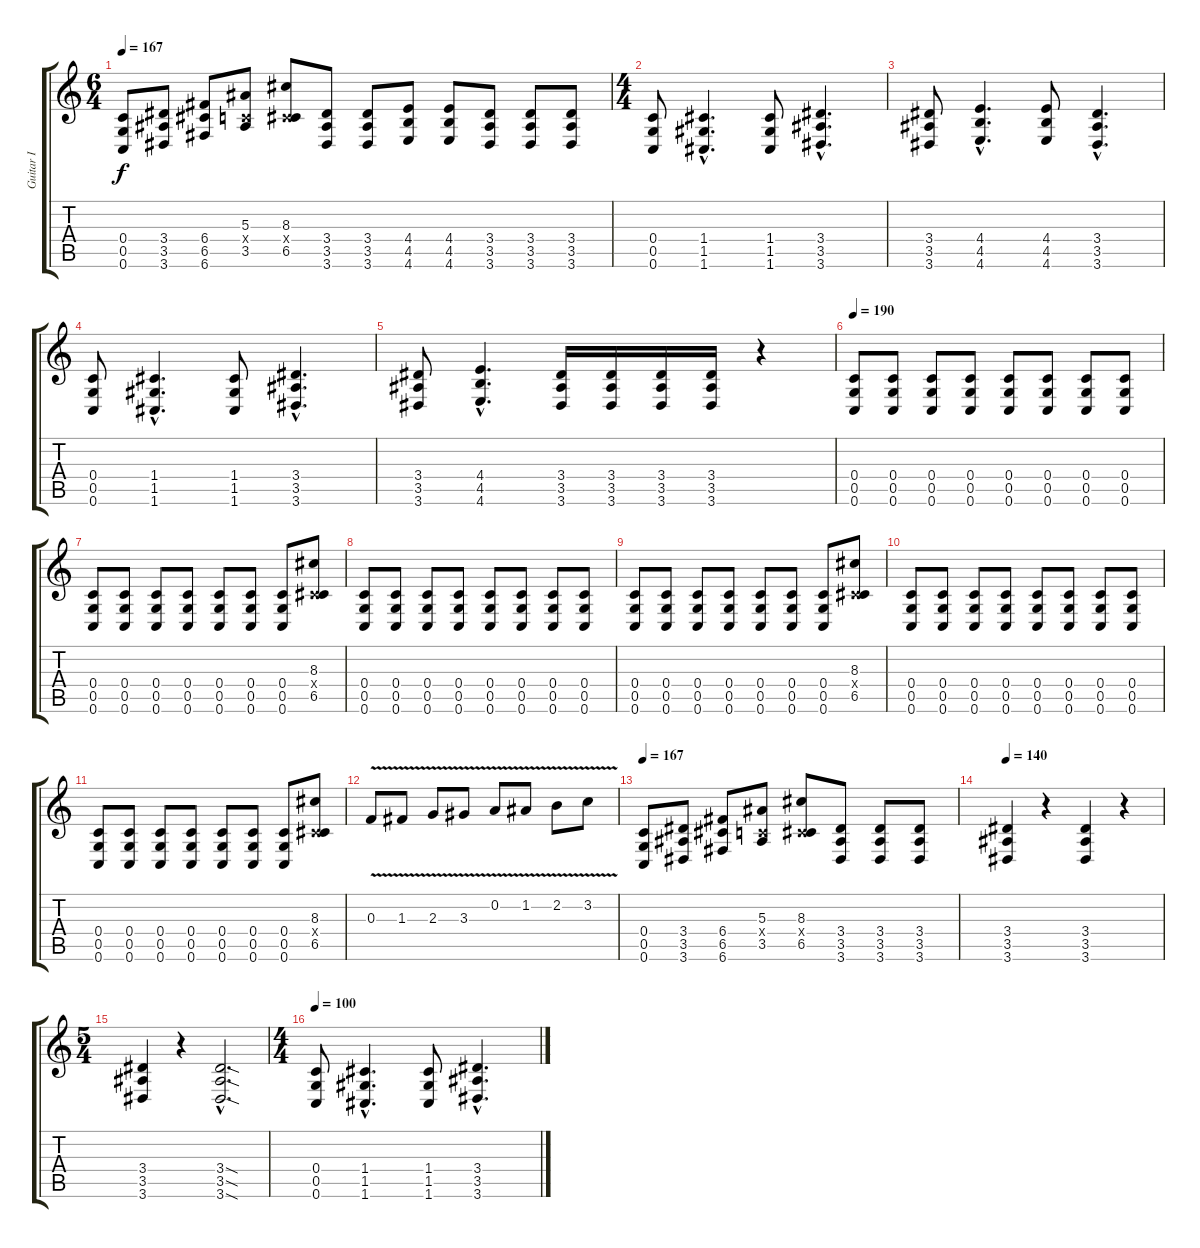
\track ("Guitar I" "Guitar I") {instrument distortionguitar}
\staff {score tabs}
\tuning (D4 A3 F3 C3 G2 C2) {hide}
\ts (6 4)
\tempo 167
\clef g2
\ks c
(0.4 0.5 0.6).8{dy f} (3.4 3.5 3.6).8 (6.4 6.5 6.6).8 (5.3 0.4{x} 3.5).8 (8.3 0.4{x} 6.5).8 (3.4 3.5 3.6).8 (3.4 3.5 3.6).8 (4.4 4.5 4.6).8 (4.4 4.5 4.6).8 (3.4 3.5 3.6).8 (3.4 3.5 3.6).8 (3.4 3.5 3.6).8 |
\ts (4 4)
(0.4 0.5 0.6).8 (1.4{hac} 1.5{hac} 1.6{hac}).4{d} (1.4 1.5 1.6).8 (3.4{hac} 3.5{hac} 3.6{hac}).4{d} |
(3.4 3.5 3.6).8 (4.4{hac} 4.5{hac} 4.6{hac}).4{d} (4.4 4.5 4.6).8 (3.4{hac} 3.5{hac} 3.6{hac}).4{d} |
(0.4 0.5 0.6).8 (1.4{hac} 1.5{hac} 1.6{hac}).4{d} (1.4 1.5 1.6).8 (3.4{hac} 3.5{hac} 3.6{hac}).4{d} |
(3.4 3.5 3.6).8 (4.4{hac} 4.5{hac} 4.6{hac}).4{d} (3.4 3.5 3.6).16 (3.4 3.5 3.6).16 (3.4 3.5 3.6).16 (3.4 3.5 3.6).16 r.4 |
\tempo 190
(0.4 0.5 0.6).8 (0.4 0.5 0.6).8 (0.4 0.5 0.6).8 (0.4 0.5 0.6).8 (0.4 0.5 0.6).8 (0.4 0.5 0.6).8 (0.4 0.5 0.6).8 (0.4 0.5 0.6).8 |
(0.4 0.5 0.6).8 (0.4 0.5 0.6).8 (0.4 0.5 0.6).8 (0.4 0.5 0.6).8 (0.4 0.5 0.6).8 (0.4 0.5 0.6).8 (0.4 0.5 0.6).8 (8.3 0.4{x} 6.5).8 |
(0.4 0.5 0.6).8 (0.4 0.5 0.6).8 (0.4 0.5 0.6).8 (0.4 0.5 0.6).8 (0.4 0.5 0.6).8 (0.4 0.5 0.6).8 (0.4 0.5 0.6).8 (0.4 0.5 0.6).8 |
(0.4 0.5 0.6).8 (0.4 0.5 0.6).8 (0.4 0.5 0.6).8 (0.4 0.5 0.6).8 (0.4 0.5 0.6).8 (0.4 0.5 0.6).8 (0.4 0.5 0.6).8 (8.3 0.4{x} 6.5).8 |
(0.4 0.5 0.6).8 (0.4 0.5 0.6).8 (0.4 0.5 0.6).8 (0.4 0.5 0.6).8 (0.4 0.5 0.6).8 (0.4 0.5 0.6).8 (0.4 0.5 0.6).8 (0.4 0.5 0.6).8 |
(0.4 0.5 0.6).8 (0.4 0.5 0.6).8 (0.4 0.5 0.6).8 (0.4 0.5 0.6).8 (0.4 0.5 0.6).8 (0.4 0.5 0.6).8 (0.4 0.5 0.6).8 (8.3 0.4{x} 6.5).8 |
0.3{v}.8 1.3{v}.8 2.3{v}.8 3.3{v}.8 0.2{v}.8 1.2{v}.8 2.2{v}.8 3.2{v}.8 |
\tempo 167
(0.4 0.5 0.6).8 (3.4 3.5 3.6).8 (6.4 6.5 6.6).8 (5.3 0.4{x} 3.5).8 (8.3 0.4{x} 6.5).8 (3.4 3.5 3.6).8 (3.4 3.5 3.6).8 (3.4 3.5 3.6).8 |
\tempo 140
(3.4 3.5 3.6).4 r.4 (3.4 3.5 3.6).4 r.4 |
\ts (5 4)
(3.4 3.5 3.6).4 r.4 (3.4{sod hac} 3.5{sod hac} 3.6{sod hac}).2{d} |
\ts (4 4)
\tempo 100
(0.4 0.5 0.6).8 (1.4{hac} 1.5{hac} 1.6{hac}).4{d} (1.4 1.5 1.6).8 (3.4{hac} 3.5{hac} 3.6{hac}).4{d}
